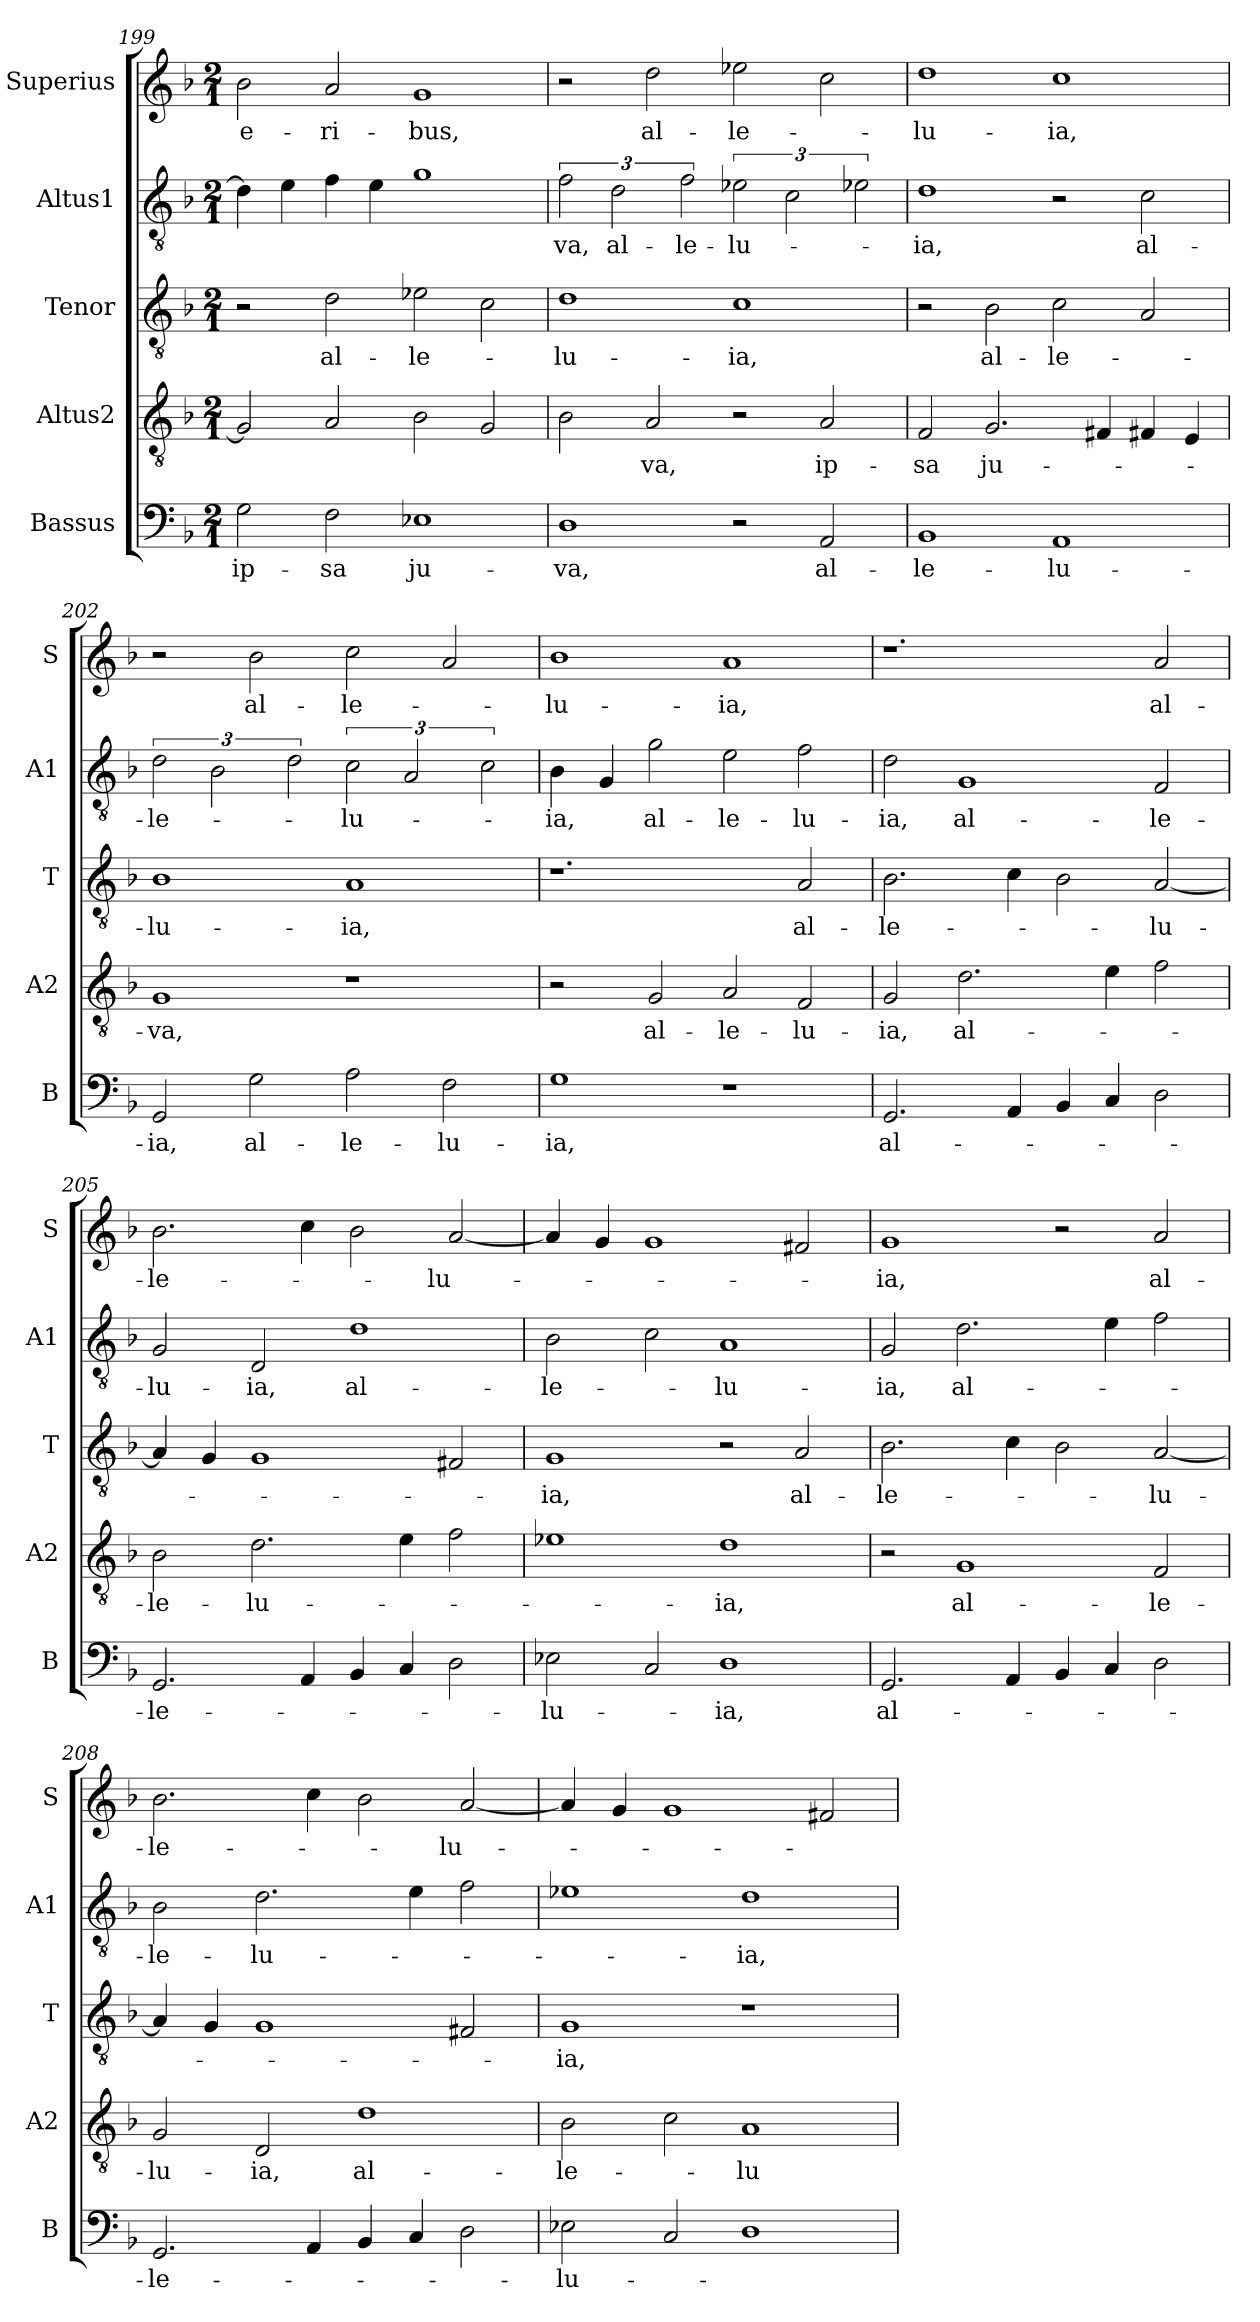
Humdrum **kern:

**kern	**text	**kern	**text	**kern	**text	**kern	**text	**kern	**text
*part5	*part5	*part4	*part4	*part3	*part3	*part2	*part2	*part1	*part1
*staff5	*staff5	*staff4	*staff4	*staff3	*staff3	*staff2	*staff2	*staff1	*staff1
*I"Bassus	*	*I"Altus2	*	*I"Tenor	*	*I"Altus1	*	*I"Superius	*
*I'B	*	*I'A2	*	*I'T	*	*I'A1	*	*I'S	*
*clefF4	*	*clefGv2	*	*clefGv2	*	*clefGv2	*	*clefG2	*
*k[b-]	*	*k[b-]	*	*k[b-]	*	*k[b-]	*	*k[b-]	*
*M2/1	*	*M2/1	*	*M2/1	*	*M2/1	*	*M2/1	*
=199	=199	=199	=199	=199	=199	=199	=199	=199	=199
2G\	ip-	2G/]	.	2r	.	4d\]	.	2b-\	-e-
.	.	.	.	.	.	4e\	.	.	.
2F\	-sa	2A/	.	2d\	al-	4f\	.	2a/	-ri-
.	.	.	.	.	.	4e\	.	.	.
1E-X	ju-	2B-\	.	2e-X\	-le-	1g	.	1g	-bus,
.	.	2G/	.	2c\	.	.	.	.	.
=200	=200	=200	=200	=200	=200	=200	=200	=200	=200
1D	-va,	2B-\	.	1d	-lu-	3f\	-va,	2r	.
.	.	.	.	.	.	3d\	al-	.	.
.	.	2A/	-va,	.	.	.	.	2dd\	al-
.	.	.	.	.	.	3f\	-le-	.	.
2r	.	2r	.	1c	-ia,	3e-X\	-lu-	2ee-X\	-le-
.	.	.	.	.	.	3c\	.	.	.
2AA/	al-	2A/	ip-	.	.	.	.	2cc\	.
.	.	.	.	.	.	3e-X\	.	.	.
=201	=201	=201	=201	=201	=201	=201	=201	=201	=201
1BB-	-le-	2F/	-sa	2r	.	1d	-ia,	1dd	-lu-
.	.	2.G/	ju-	2B-\	al-	.	.	.	.
1AA	-lu-	.	.	2c\	-le-	2r	.	1cc	-ia,
.	.	4F#X/	.	.	.	.	.	.	.
.	.	4F#X/	.	2A/	.	2c\	al-	.	.
.	.	4E/	.	.	.	.	.	.	.
=202	=202	=202	=202	=202	=202	=202	=202	=202	=202
2GG/	-ia,	1G	-va,	1B-	-lu-	3d\	-le-	2r	.
.	.	.	.	.	.	3B-\	.	.	.
2G\	al-	.	.	.	.	.	.	2b-\	al-
.	.	.	.	.	.	3d\	.	.	.
2A\	-le-	1r	.	1A	-ia,	3c\	-lu-	2cc\	-le-
.	.	.	.	.	.	3A/	.	.	.
2F\	-lu-	.	.	.	.	.	.	2a/	.
.	.	.	.	.	.	3c\	.	.	.
=203	=203	=203	=203	=203	=203	=203	=203	=203	=203
1G	-ia,	2r	.	1.r	.	4B-\	-ia,	1b-	-lu-
.	.	.	.	.	.	4G/	.	.	.
.	.	2G/	al-	.	.	2g\	al-	.	.
1r	.	2A/	-le-	.	.	2e\	-le-	1a	-ia,
.	.	2F/	-lu-	2A/	al-	2f\	-lu-	.	.
=204	=204	=204	=204	=204	=204	=204	=204	=204	=204
2.GG/	al-	2G/	-ia,	2.B-\	-le-	2d\	-ia,	1.r	.
.	.	2.d\	al-	.	.	1G	al-	.	.
4AA/	.	.	.	4c\	.	.	.	.	.
4BB-/	.	.	.	2B-\	.	.	.	.	.
4C/	.	4e\	.	.	.	.	.	.	.
2D\	.	2f\	.	[2A/	-lu-	2F/	-le-	2a/	al-
=205	=205	=205	=205	=205	=205	=205	=205	=205	=205
2.GG/	-le-	2B-\	-le-	4A/]	.	2G/	-lu-	2.b-\	-le-
.	.	.	.	4G/	.	.	.	.	.
.	.	2.d\	-lu-	1G	.	2D/	-ia,	.	.
4AA/	.	.	.	.	.	.	.	4cc\	.
4BB-/	.	.	.	.	.	1d	al-	2b-\	.
4C/	.	4e\	.	.	.	.	.	.	.
2D\	.	2f\	.	2F#X/	.	.	.	[2a/	-lu-
=206	=206	=206	=206	=206	=206	=206	=206	=206	=206
2E-X\	-lu-	1e-X	.	1G	-ia,	2B-\	-le-	4a/]	.
.	.	.	.	.	.	.	.	4g/	.
2C/	.	.	.	.	.	2c\	.	1g	.
1D	-ia,	1d	-ia,	2r	.	1A	-lu-	.	.
.	.	.	.	2A/	al-	.	.	2f#X/	.
=207	=207	=207	=207	=207	=207	=207	=207	=207	=207
2.GG/	al-	2r	.	2.B-\	-le-	2G/	-ia,	1g	-ia,
.	.	1G	al-	.	.	2.d\	al-	.	.
4AA/	.	.	.	4c\	.	.	.	.	.
4BB-/	.	.	.	2B-\	.	.	.	2r	.
4C/	.	.	.	.	.	4e\	.	.	.
2D\	.	2F/	-le-	[2A/	-lu-	2f\	.	2a/	al-
=208	=208	=208	=208	=208	=208	=208	=208	=208	=208
2.GG/	-le-	2G/	-lu-	4A/]	.	2B-\	-le-	2.b-\	-le-
.	.	.	.	4G/	.	.	.	.	.
.	.	2D/	-ia,	1G	.	2.d\	-lu-	.	.
4AA/	.	.	.	.	.	.	.	4cc\	.
4BB-/	.	1d	al-	.	.	.	.	2b-\	.
4C/	.	.	.	.	.	4e\	.	.	.
2D\	.	.	.	2F#X/	.	2f\	.	[2a/	-lu-
=209	=209	=209	=209	=209	=209	=209	=209	=209	=209
2E-X\	-lu-	2B-\	-le-	1G	-ia,	1e-X	.	4a/]	.
.	.	.	.	.	.	.	.	4g/	.
2C/	.	2c\	.	.	.	.	.	1g	.
1D	.	1A	-lu-	1r	.	1d	-ia,	.	.
.	.	.	.	.	.	.	.	2f#X/	.
=	=	=	=	=	=	=	=	=	=
*-	*-	*-	*-	*-	*-	*-	*-	*-	*-
